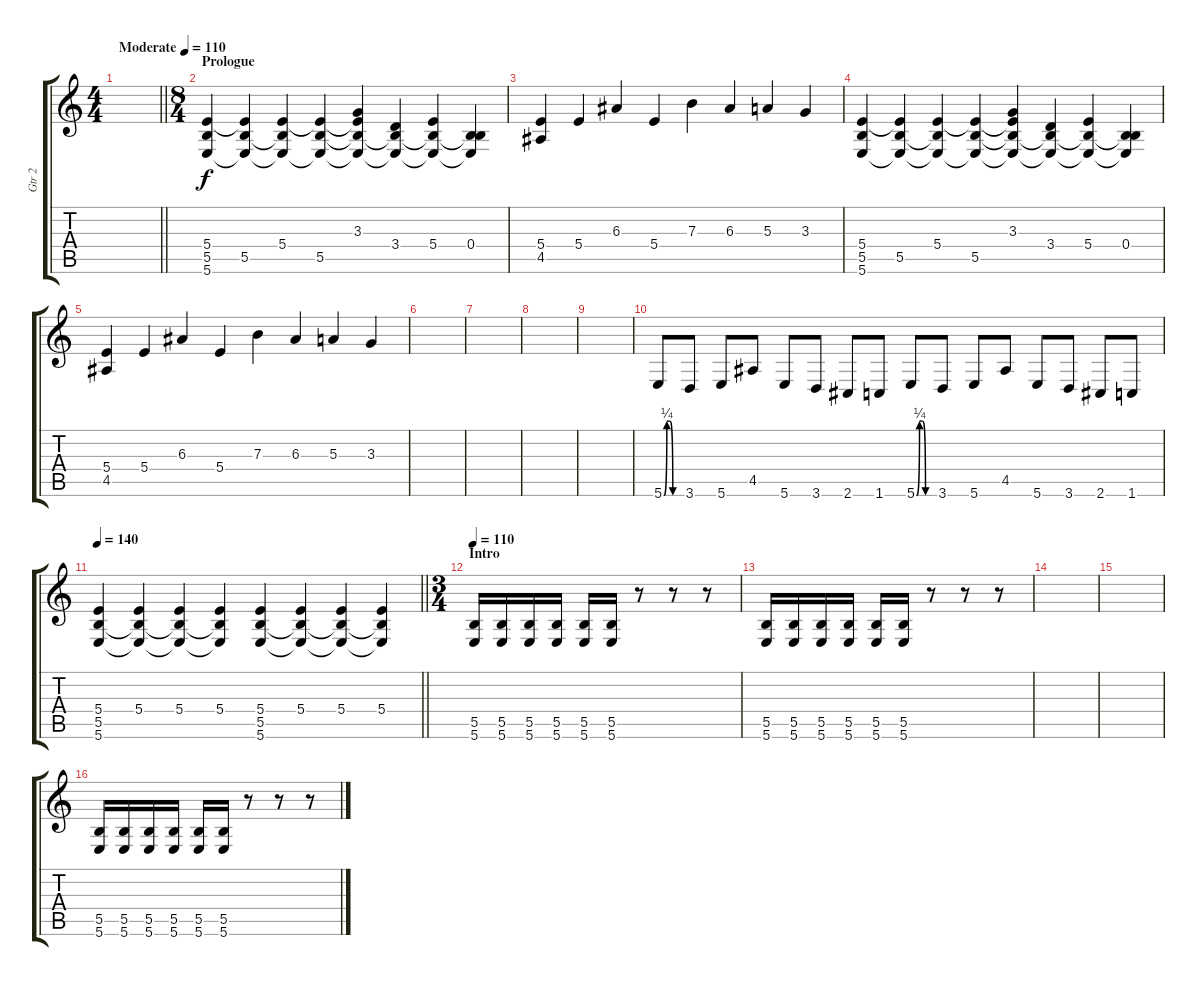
\track ("Gtr 2" "Gtr 2") {instrument distortionguitar}
\staff {score tabs}
\tuning (Db4 Ab3 E3 B2 Gb2 B1) {hide}
\ts (4 4)
\tempo (110 "Moderate")
\clef g2
\barLineRight lightlight
\ks c
|
\ts (8 4)
\section ("" "Prologue")
(5.4 5.5 5.6).4 (5.4{t} 5.5 5.6{t}).4 (5.4 5.5{t} 5.6{t}).4 (5.4{t} 5.5 5.6{t}).4 (3.3 5.4{t} 5.5{t} 5.6{t}).4 (3.4 5.5{t} 5.6{t}).4 (5.4 5.5{t} 5.6{t}).4 (0.4 5.5{t} 5.6{t}).4 |
(5.4 4.5).4 5.4.4 6.3.4 5.4.4 7.3.4 6.3.4 5.3.4 3.3.4 |
(5.4 5.5 5.6).4 (5.4{t} 5.5 5.6{t}).4 (5.4 5.5{t} 5.6{t}).4 (5.4{t} 5.5 5.6{t}).4 (3.3 5.4{t} 5.5{t} 5.6{t}).4 (3.4 5.5{t} 5.6{t}).4 (5.4 5.5{t} 5.6{t}).4 (0.4 5.5{t} 5.6{t}).4 |
(5.4 4.5).4 5.4.4 6.3.4 5.4.4 7.3.4 6.3.4 5.3.4 3.3.4 |
|
|
|
|
5.6{be (custom 0 0 10 1 20 1 30 0 60 0)}.8 3.6.8 5.6.8 4.5.8 5.6.8 3.6.8 2.6.8 1.6.8 5.6{be (custom 0 0 10 1 20 1 30 0 60 0)}.8 3.6.8 5.6.8 4.5.8 5.6.8 3.6.8 2.6.8 1.6.8 |
\tempo 140
\barLineRight lightlight
(5.4 5.5 5.6).4 (5.4 5.5{t} 5.6{t}).4 (5.4 5.5{t} 5.6{t}).4 (5.4 5.5{t} 5.6{t}).4 (5.4 5.5 5.6).4 (5.4 5.5{t} 5.6{t}).4 (5.4 5.5{t} 5.6{t}).4 (5.4 5.5{t} 5.6{t}).4 |
\ts (3 4)
\section ("" "Intro")
\tempo 110
(5.5 5.6).16 (5.5 5.6).16 (5.5 5.6).16 (5.5 5.6).16 (5.5 5.6).16 (5.5 5.6).16 r.8 r.8 r.8 |
(5.5 5.6).16 (5.5 5.6).16 (5.5 5.6).16 (5.5 5.6).16 (5.5 5.6).16 (5.5 5.6).16 r.8 r.8 r.8 |
|
|
(5.5 5.6).16 (5.5 5.6).16 (5.5 5.6).16 (5.5 5.6).16 (5.5 5.6).16 (5.5 5.6).16 r.8 r.8 r.8
